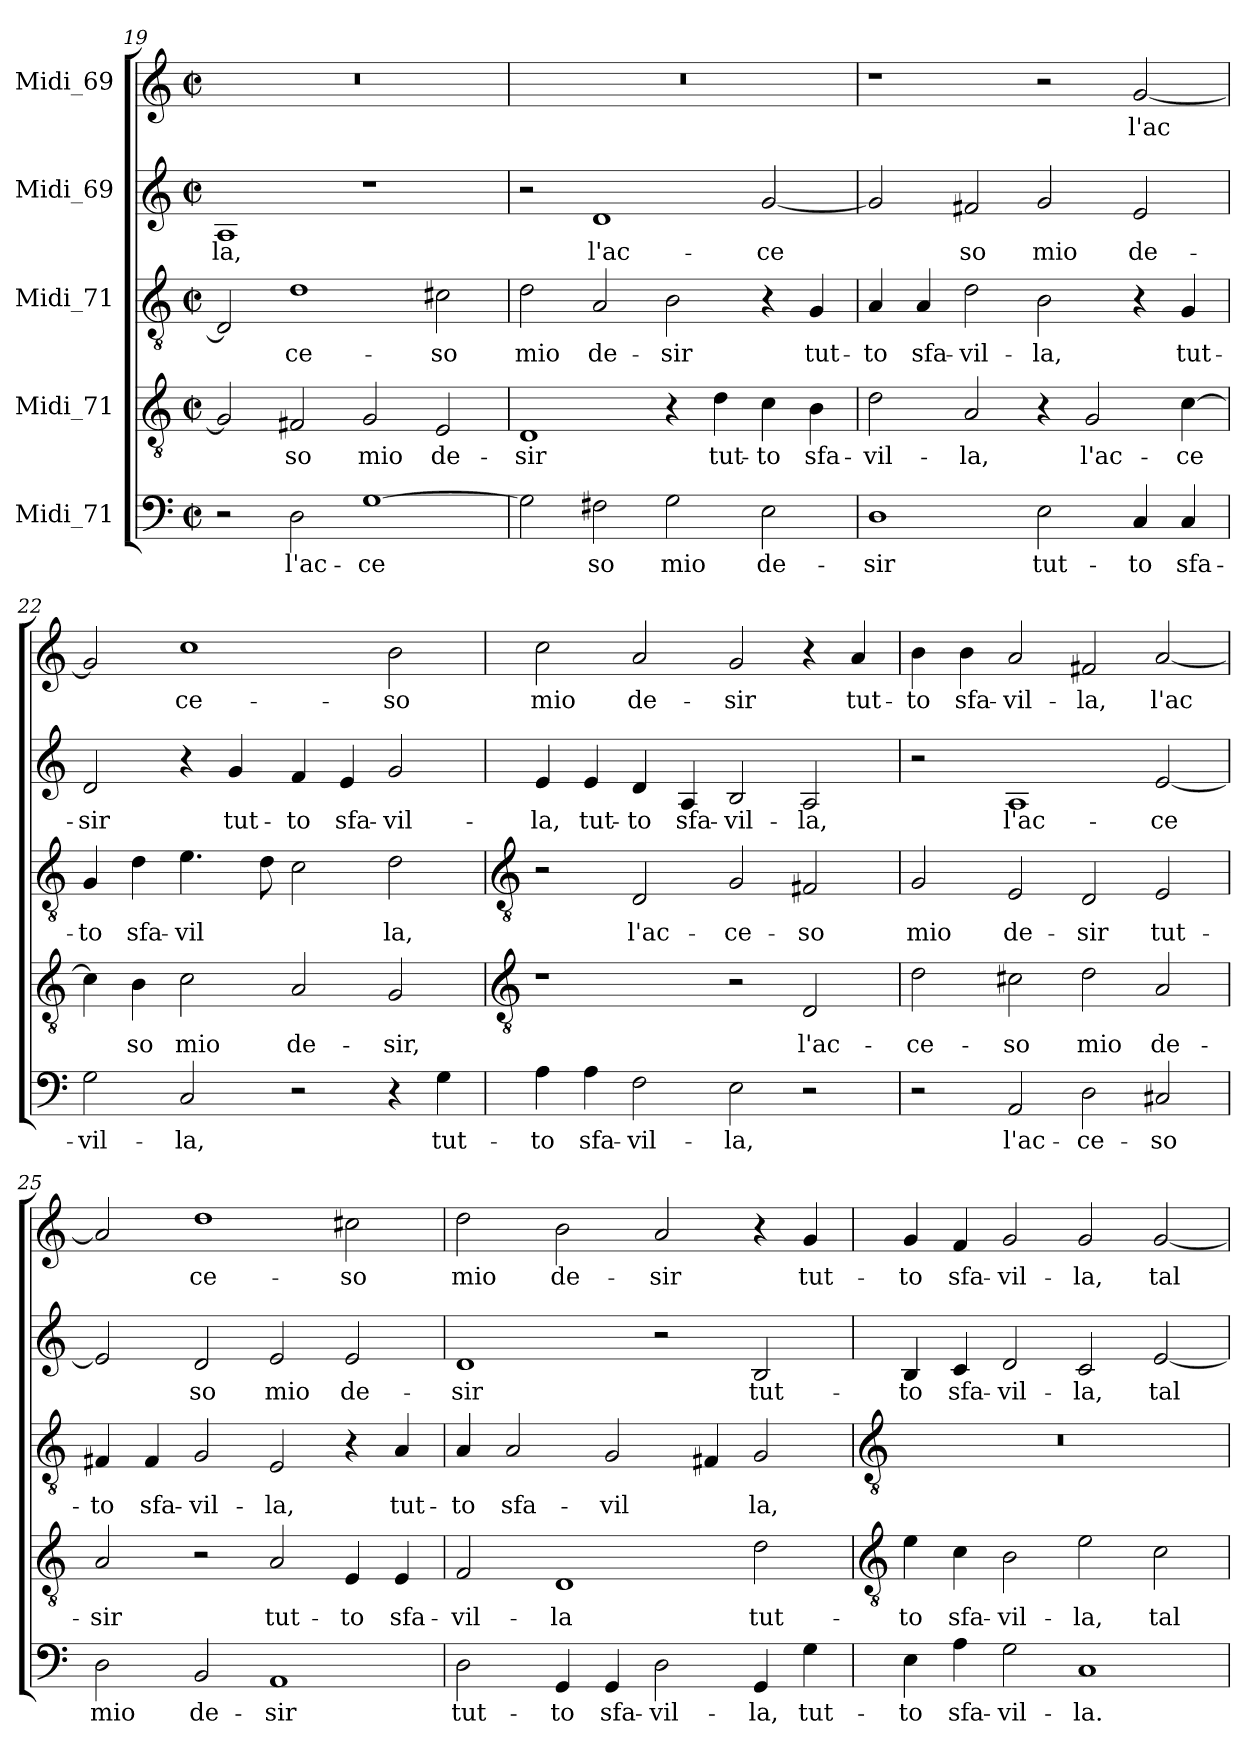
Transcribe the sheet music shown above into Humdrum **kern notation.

**kern	**text	**kern	**text	**kern	**text	**kern	**text	**kern	**text
*part5	*part5	*part4	*part4	*part3	*part3	*part2	*part2	*part1	*part1
*staff5	*staff5	*staff4	*staff4	*staff3	*staff3	*staff2	*staff2	*staff1	*staff1
*I"Midi_71	*	*I"Midi_71	*	*I"Midi_71	*	*I"Midi_69	*	*I"Midi_69	*
!!LO:LB:g=z
*clefF4	*	*clefGv2	*	*clefGv2	*	*clefG2	*	*clefG2	*
*k[]	*	*k[]	*	*k[]	*	*k[]	*	*k[]	*
*C:	*	*C:	*	*C:	*	*C:	*	*C:	*
*M4/2	*	*M4/2	*	*M4/2	*	*M4/2	*	*M4/2	*
*met(c|)	*	*met(c|)	*	*met(c|)	*	*met(c|)	*	*met(c|)	*
=19	=19	=19	=19	=19	=19	=19	=19	=19	=19
!	!	!	!	!	!	!	!LO:LY:b	!	!
2r	.	2G]	.	2D]	.	1A	-la,	0r	.
!	!LO:LY:b	!	!LO:LY:b	!	!LO:LY:b	!	!	!	!
2D	l'ac-	2F#X	so	1d	ce-	.	.	.	.
!	!LO:LY:b	!	!LO:LY:b	!	!	!	!	!	!
[1G	-ce	2G	mio	.	.	1r	.	.	.
!	!	!	!LO:LY:b	!	!LO:LY:b	!	!	!	!
.	.	2E	de-	2c#X	-so	.	.	.	.
=20	=20	=20	=20	=20	=20	=20	=20	=20	=20
!	!	!	!LO:LY:b	!	!LO:LY:b	!	!	!	!
2G]	.	1D	-sir	2d	mio	2r	.	0r	.
!	!LO:LY:b	!	!	!	!LO:LY:b	!	!LO:LY:b	!	!
2F#X	so	.	.	2A	de-	1d	l'ac-	.	.
!	!LO:LY:b	!	!	!	!LO:LY:b	!	!	!	!
2G	mio	4r	.	2B	-sir	.	.	.	.
!	!	!	!LO:LY:b	!	!	!	!	!	!
.	.	4d	tut-	.	.	.	.	.	.
!	!LO:LY:b	!	!LO:LY:b	!	!	!	!LO:LY:b	!	!
2E	de-	4c	-to	4r	.	[2g	-ce	.	.
!	!	!	!LO:LY:b	!	!LO:LY:b	!	!	!	!
.	.	4B	sfa-	4G	tut-	.	.	.	.
=21	=21	=21	=21	=21	=21	=21	=21	=21	=21
!	!LO:LY:b	!	!LO:LY:b	!	!LO:LY:b	!	!	!	!
1D	-sir	2d	-vil-	4A	-to	2g]	.	1r	.
!	!	!	!	!	!LO:LY:b	!	!	!	!
.	.	.	.	4A	sfa-	.	.	.	.
!	!	!	!LO:LY:b	!	!LO:LY:b	!	!LO:LY:b	!	!
.	.	2A	-la,	2d	-vil-	2f#X	so	.	.
!	!LO:LY:b	!	!	!	!LO:LY:b	!	!LO:LY:b	!	!
2E	tut-	4r	.	2B	-la,	2g	mio	2r	.
!	!	!	!LO:LY:b	!	!	!	!	!	!
.	.	2G	l'ac-	.	.	.	.	.	.
!	!LO:LY:b	!	!	!	!	!	!LO:LY:b	!	!LO:LY:b
4C	-to	.	.	4r	.	2e	de-	[2g	l'ac
!	!LO:LY:b	!	!LO:LY:b	!	!LO:LY:b	!	!	!	!
4C	sfa-	[4c	-ce	4G	tut-	.	.	.	.
=22	=22	=22	=22	=22	=22	=22	=22	=22	=22
!	!LO:LY:b	!	!	!	!LO:LY:b	!	!LO:LY:b	!	!
2G	-vil-	4c]	.	4G	-to	2d	-sir	2g]	.
!	!	!	!LO:LY:b	!	!LO:LY:b	!	!	!	!
.	.	4B	so	4d	sfa-	.	.	.	.
!	!LO:LY:b	!	!LO:LY:b	!	!LO:LY:b	!	!	!	!LO:LY:b
2C	-la,	2c	mio	4.e	-vil	4r	.	1cc	ce-
!	!	!	!	!	!	!	!LO:LY:b	!	!
.	.	.	.	.	.	4g	tut-	.	.
.	.	.	.	8d	.	.	.	.	.
!	!	!	!LO:LY:b	!	!	!	!LO:LY:b	!	!
2r	.	2A	de-	2c	.	4f	-to	.	.
!	!	!	!	!	!	!	!LO:LY:b	!	!
.	.	.	.	.	.	4e	sfa-	.	.
!	!	!	!LO:LY:b	!	!LO:LY:b	!	!LO:LY:b	!	!LO:LY:b
4r	.	2G	-sir,	2d	la,	2g	-vil-	2b	-so
!	!LO:LY:b	!	!	!	!	!	!	!	!
4G	tut-	.	.	.	.	.	.	.	.
!!LO:LB:g=z
=23	=23	=23	=23	=23	=23	=23	=23	=23	=23
*	*	*clefGv2	*	*clefGv2	*	*	*	*	*
!	!LO:LY:b	!	!	!	!	!	!LO:LY:b	!	!LO:LY:b
4A	-to	1r	.	2r	.	4e	-la,	2cc	mio
!	!LO:LY:b	!	!	!	!	!	!LO:LY:b	!	!
4A	sfa-	.	.	.	.	4e	tut-	.	.
!	!LO:LY:b	!	!	!	!LO:LY:b	!	!LO:LY:b	!	!LO:LY:b
2F	-vil-	.	.	2D	l'ac-	4d	-to	2a	de-
!	!	!	!	!	!	!	!LO:LY:b	!	!
.	.	.	.	.	.	4A	sfa-	.	.
!	!LO:LY:b	!	!	!	!LO:LY:b	!	!LO:LY:b	!	!LO:LY:b
2E	-la,	2r	.	2G	-ce-	2B	-vil-	2g	-sir
!	!	!	!LO:LY:b	!	!LO:LY:b	!	!LO:LY:b	!	!
2r	.	2D	l'ac-	2F#X	-so	2A	-la,	4r	.
!	!	!	!	!	!	!	!	!	!LO:LY:b
.	.	.	.	.	.	.	.	4a	tut-
=24	=24	=24	=24	=24	=24	=24	=24	=24	=24
!	!	!	!LO:LY:b	!	!LO:LY:b	!	!	!	!LO:LY:b
2r	.	2d	-ce-	2G	mio	2r	.	4b	-to
!	!	!	!	!	!	!	!	!	!LO:LY:b
.	.	.	.	.	.	.	.	4b	sfa-
!	!LO:LY:b	!	!LO:LY:b	!	!LO:LY:b	!	!LO:LY:b	!	!LO:LY:b
2AA	l'ac-	2c#X	-so	2E	de-	1A	l'ac-	2a	-vil-
!	!LO:LY:b	!	!LO:LY:b	!	!LO:LY:b	!	!	!	!LO:LY:b
2D	-ce-	2d	mio	2D	-sir	.	.	2f#X	-la,
!	!LO:LY:b	!	!LO:LY:b	!	!LO:LY:b	!	!LO:LY:b	!	!LO:LY:b
2C#X	-so	2A	de-	2E	tut-	[2e	-ce	[2a	l'ac
=25	=25	=25	=25	=25	=25	=25	=25	=25	=25
!	!LO:LY:b	!	!LO:LY:b	!	!LO:LY:b	!	!	!	!
2D	mio	2A	-sir	4F#X	-to	2e]	.	2a]	.
!	!	!	!	!	!LO:LY:b	!	!	!	!
.	.	.	.	4F#	sfa-	.	.	.	.
!	!LO:LY:b	!	!	!	!LO:LY:b	!	!LO:LY:b	!	!LO:LY:b
2BB	de-	2r	.	2G	-vil-	2d	so	1dd	ce-
!	!LO:LY:b	!	!LO:LY:b	!	!LO:LY:b	!	!LO:LY:b	!	!
1AA	-sir	2A	tut-	2E	-la,	2e	mio	.	.
!	!	!	!LO:LY:b	!	!	!	!LO:LY:b	!	!LO:LY:b
.	.	4E	-to	4r	.	2e	de-	2cc#X	-so
!	!	!	!LO:LY:b	!	!LO:LY:b	!	!	!	!
.	.	4E	sfa-	4A	tut-	.	.	.	.
=26	=26	=26	=26	=26	=26	=26	=26	=26	=26
!	!LO:LY:b	!	!LO:LY:b	!	!LO:LY:b	!	!LO:LY:b	!	!LO:LY:b
2D	tut-	2F	-vil-	4A	-to	1d	-sir	2dd	mio
!	!	!	!	!	!LO:LY:b	!	!	!	!
.	.	.	.	2A	sfa-	.	.	.	.
!	!LO:LY:b	!	!LO:LY:b	!	!	!	!	!	!LO:LY:b
4GG	-to	1D	-la	.	.	.	.	2b	de-
!	!LO:LY:b	!	!	!	!LO:LY:b	!	!	!	!
4GG	sfa-	.	.	2G	-vil	.	.	.	.
!	!LO:LY:b	!	!	!	!	!	!	!	!LO:LY:b
2D	-vil-	.	.	.	.	2r	.	2a	-sir
.	.	.	.	4F#	.	.	.	.	.
!	!LO:LY:b	!	!LO:LY:b	!	!LO:LY:b	!	!LO:LY:b	!	!
4GG	-la,	2d	tut-	2G	la,	2B	tut-	4r	.
!	!LO:LY:b	!	!	!	!	!	!	!	!LO:LY:b
4G	tut-	.	.	.	.	.	.	4g	tut-
!!LO:LB:g=z
=27	=27	=27	=27	=27	=27	=27	=27	=27	=27
*	*	*clefGv2	*	*clefGv2	*	*	*	*	*
!	!LO:LY:b	!	!LO:LY:b	!	!	!	!LO:LY:b	!	!LO:LY:b
4E	-to	4e	-to	0r	.	4B	-to	4g	-to
!	!LO:LY:b	!	!LO:LY:b	!	!	!	!LO:LY:b	!	!LO:LY:b
4A	sfa-	4c	sfa-	.	.	4c	sfa-	4f	sfa-
!	!LO:LY:b	!	!LO:LY:b	!	!	!	!LO:LY:b	!	!LO:LY:b
2G	-vil-	2B	-vil-	.	.	2d	-vil-	2g	-vil-
!	!LO:LY:b	!	!LO:LY:b	!	!	!	!LO:LY:b	!	!LO:LY:b
1C	-la.	2e	-la,	.	.	2c	-la,	2g	-la,
!	!	!	!LO:LY:b	!	!	!	!LO:LY:b	!	!LO:LY:b
.	.	2c	tal	.	.	[2e	tal	[2g	tal
=	=	=	=	=	=	=	=	=	=
*-	*-	*-	*-	*-	*-	*-	*-	*-	*-
